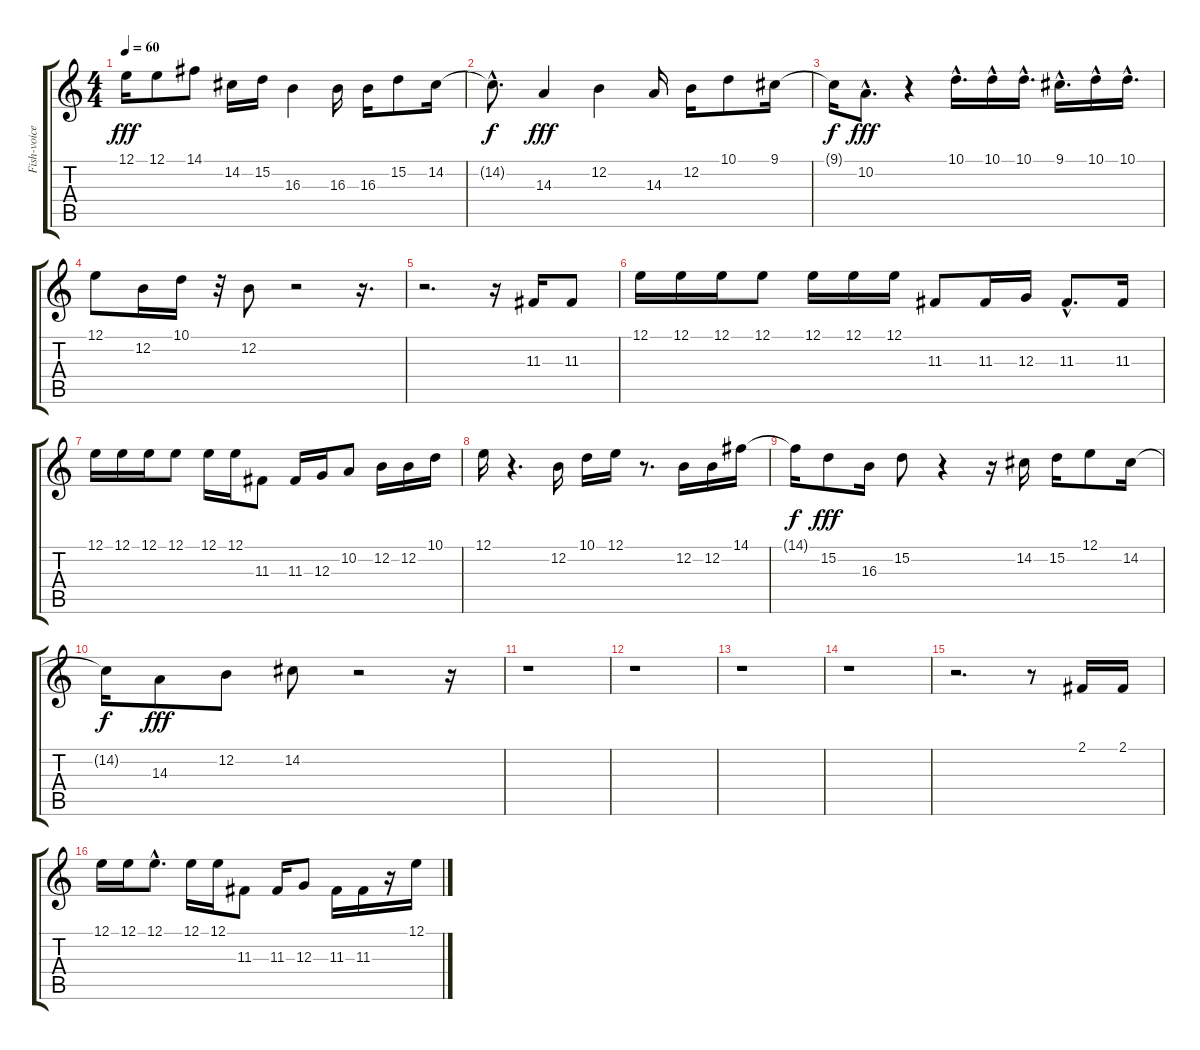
\track ("Fish-voice" "Fish-voice") {instrument pad1newage}
\staff {score tabs}
\tuning (E4 B3 G3 D3 A2 E2) {hide}
\ts (4 4)
\tempo 60
\clef g2
\ks c
12.1.16{dy fff} 12.1.8 14.1.8 14.2.16 15.2.16 16.3.4 16.3.16 16.3.16 15.2.8 14.2.16 |
14.2{hac t}.8{d dy f} 14.3.4{dy fff} 12.2.4 14.3.16 12.2.16 10.1.8 9.1.16 |
9.1{t}.16{dy f} 10.2{hac}.8{d dy fff} r.4 10.1{hac}.16{d} 10.1{hac}.16 10.1{hac}.16{d} 9.1{hac}.16{d} 10.1{hac}.16 10.1{hac}.16{d} |
12.1.8 12.2.16 10.1.16 r.32 12.2.8 r.2 r.16{d} |
r.2{d} r.16 11.3.16 11.3.8 |
12.1.16 12.1.16 12.1.16 12.1.8 12.1.16 12.1.16 12.1.16 11.3.8 11.3.16 12.3.16 11.3{hac}.8{d} 11.3.16 |
12.1.16 12.1.16 12.1.16 12.1.8 12.1.16 12.1.16 11.3.8 11.3.16 12.3.16 10.2.8 12.2.16 12.2.16 10.1.16 |
12.1.16 r.4{d} 12.2.16 10.1.16 12.1.16 r.8{d} 12.2.16 12.2.16 14.1.16 |
14.1{t}.16{dy f} 15.2.8{dy fff} 16.3.16 15.2.8 r.4 r.16 14.2.16 15.2.16 12.1.8 14.2.16 |
14.2{t}.16{dy f} 14.3.8{dy fff} 12.2.8 14.2.8 r.2 r.16 |
r.1 |
r.1 |
r.1 |
r.1 |
r.2{d} r.8 2.1.16 2.1.16 |
12.1.16 12.1.16 12.1{hac}.8{d} 12.1.16 12.1.16 11.3.8 11.3.16 12.3.8 11.3.16 11.3.16 r.16 12.1.16
